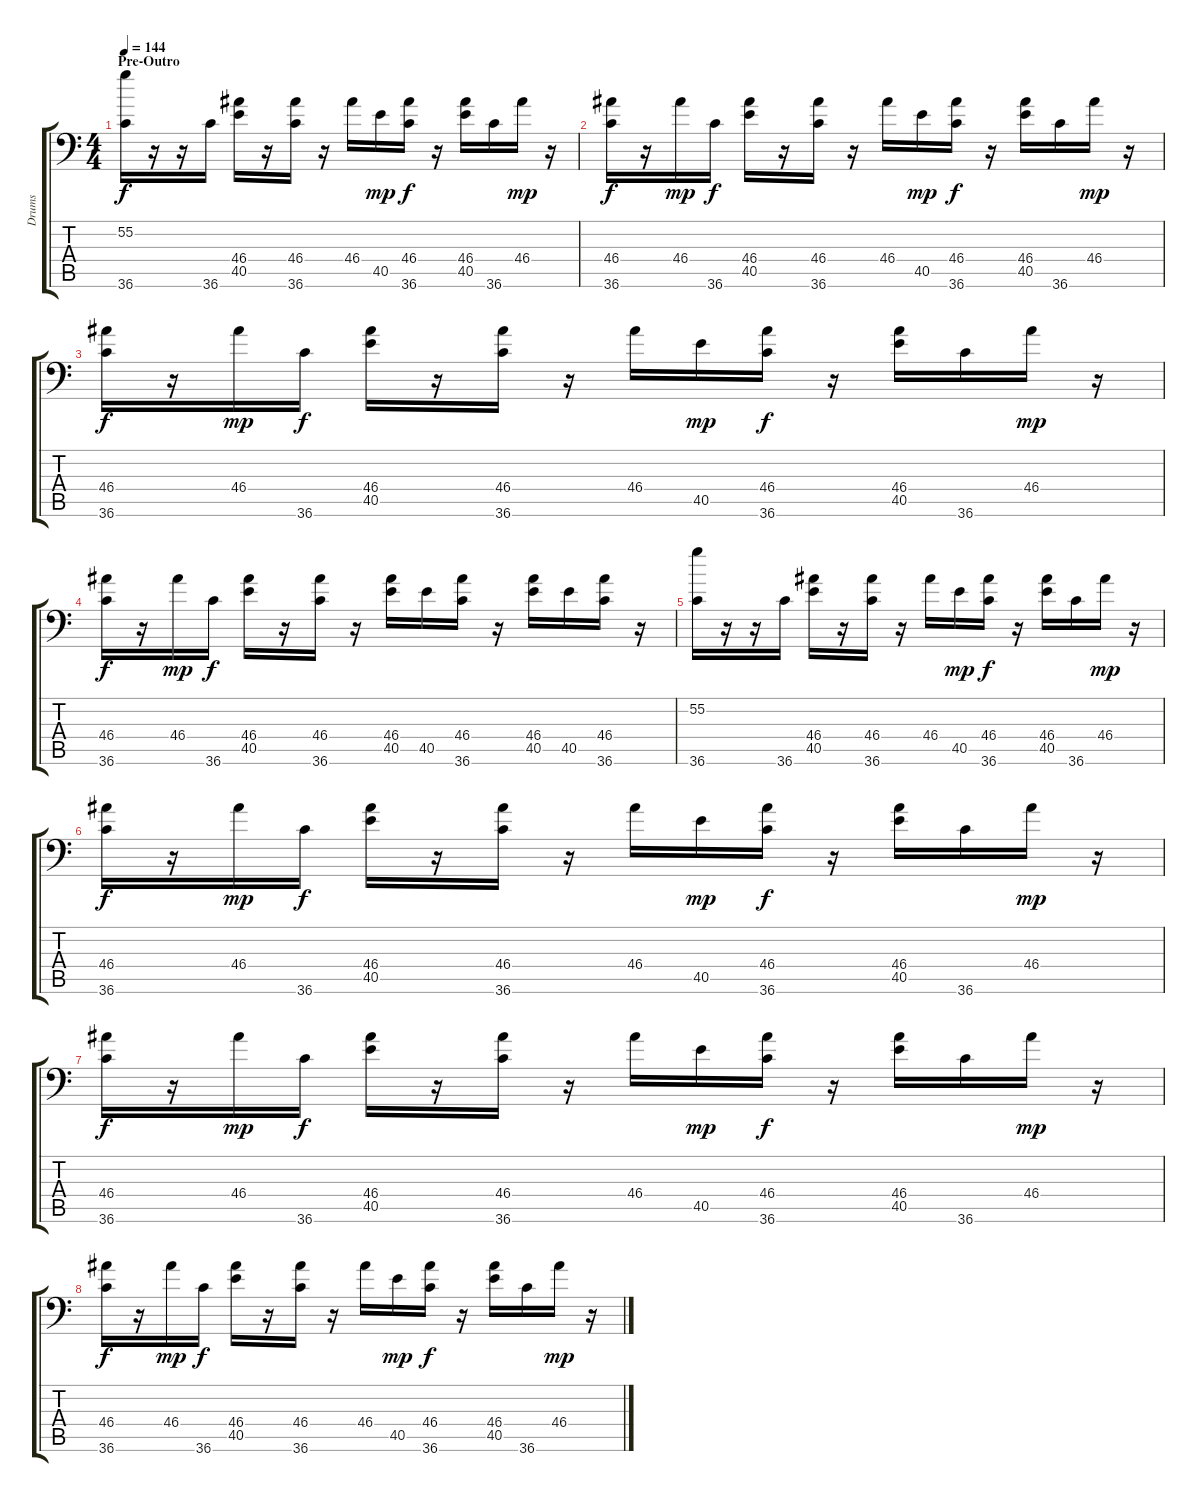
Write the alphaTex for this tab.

\track ("Drums" "Drums") {instrument acousticgrandpiano}
\staff {score tabs}
\tuning (C-1 C-1 C-1 C-1 C-1 C-1) {hide}
\ts (4 4)
\section ("" "Pre-Outro")
\tempo 144
\clef f4
\ks c
(55.2 36.6).16{dy f} r.16 r.16 36.6.16 (46.4 40.5).16 r.16 (46.4 36.6).16 r.16 46.4.16 40.5.16{dy mp} (46.4 36.6).16{dy f} r.16 (46.4 40.5).16 36.6.16 46.4.16{dy mp} r.16 |
(46.4 36.6).16{dy f} r.16 46.4.16{dy mp} 36.6.16{dy f} (46.4 40.5).16 r.16 (46.4 36.6).16 r.16 46.4.16 40.5.16{dy mp} (46.4 36.6).16{dy f} r.16 (46.4 40.5).16 36.6.16 46.4.16{dy mp} r.16 |
(46.4 36.6).16{dy f} r.16 46.4.16{dy mp} 36.6.16{dy f} (46.4 40.5).16 r.16 (46.4 36.6).16 r.16 46.4.16 40.5.16{dy mp} (46.4 36.6).16{dy f} r.16 (46.4 40.5).16 36.6.16 46.4.16{dy mp} r.16 |
(46.4 36.6).16{dy f} r.16 46.4.16{dy mp} 36.6.16{dy f} (46.4 40.5).16 r.16 (46.4 36.6).16 r.16 (46.4 40.5).16 40.5.16 (46.4 36.6).16 r.16 (46.4 40.5).16 40.5.16 (46.4 36.6).16 r.16 |
(55.2 36.6).16 r.16 r.16 36.6.16 (46.4 40.5).16 r.16 (46.4 36.6).16 r.16 46.4.16 40.5.16{dy mp} (46.4 36.6).16{dy f} r.16 (46.4 40.5).16 36.6.16 46.4.16{dy mp} r.16 |
(46.4 36.6).16{dy f} r.16 46.4.16{dy mp} 36.6.16{dy f} (46.4 40.5).16 r.16 (46.4 36.6).16 r.16 46.4.16 40.5.16{dy mp} (46.4 36.6).16{dy f} r.16 (46.4 40.5).16 36.6.16 46.4.16{dy mp} r.16 |
(46.4 36.6).16{dy f} r.16 46.4.16{dy mp} 36.6.16{dy f} (46.4 40.5).16 r.16 (46.4 36.6).16 r.16 46.4.16 40.5.16{dy mp} (46.4 36.6).16{dy f} r.16 (46.4 40.5).16 36.6.16 46.4.16{dy mp} r.16 |
(46.4 36.6).16{dy f} r.16 46.4.16{dy mp} 36.6.16{dy f} (46.4 40.5).16 r.16 (46.4 36.6).16 r.16 46.4.16 40.5.16{dy mp} (46.4 36.6).16{dy f} r.16 (46.4 40.5).16 36.6.16 46.4.16{dy mp} r.16
